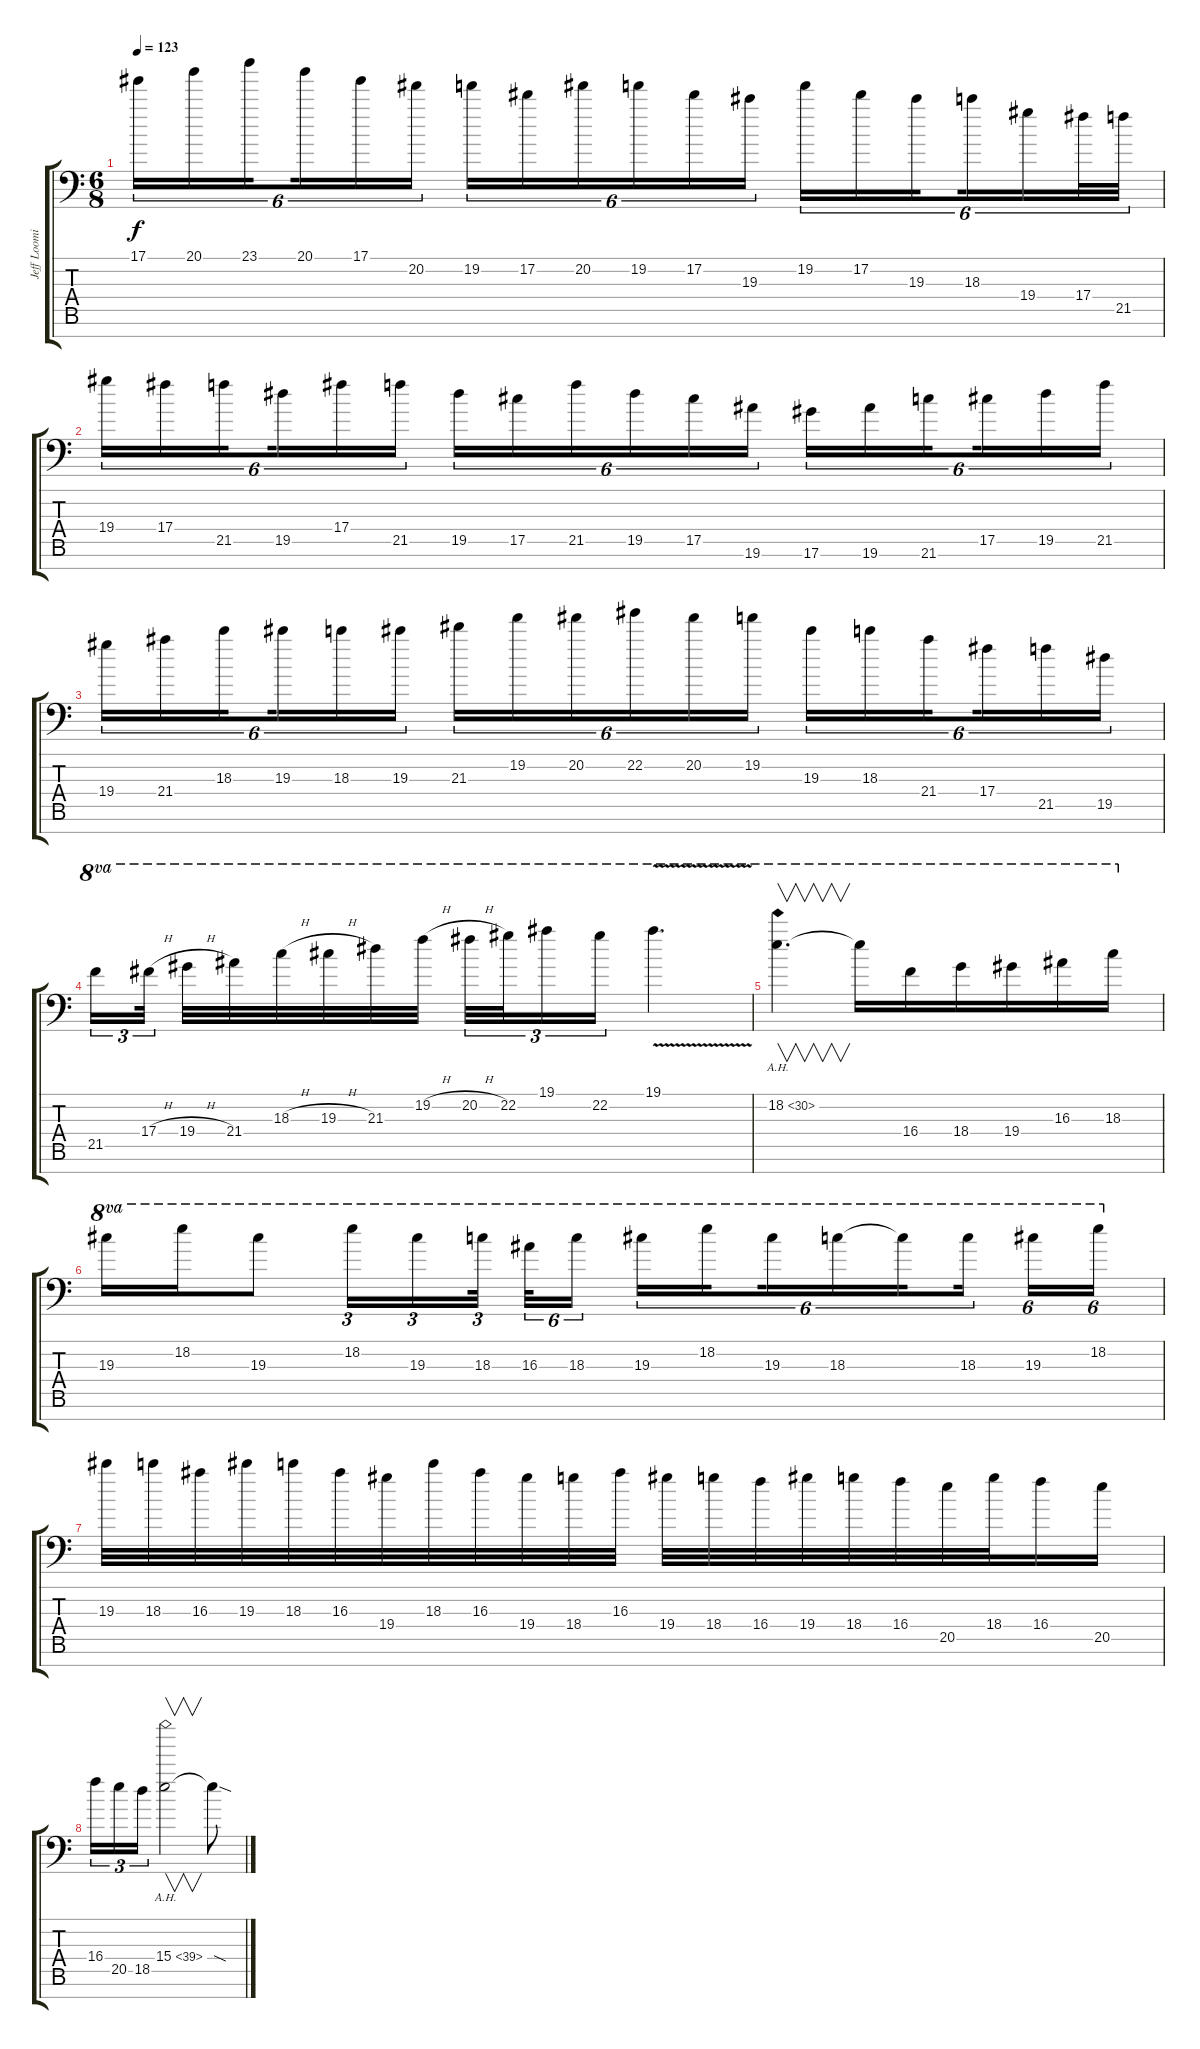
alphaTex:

\track ("Jeff Loomis Lead" "Jeff Loomi") {instrument distortionguitar}
\staff {score tabs}
\tuning (Eb4 Bb3 Gb3 Db3 Ab2 Eb2 Bb1) {hide}
\ts (6 8)
\tempo 123
\clef f4
\ks c
17.1.16{tu (6 4) dy f} 20.1.16{tu (6 4)} 23.1.16{tu (6 4) beam splitsecondary} 20.1.16{tu (6 4)} 17.1.16{tu (6 4)} 20.2.16{tu (6 4) beam splitsecondary} 19.2.16{tu (6 4)} 17.2.16{tu (6 4)} 20.2.16{tu (6 4)} 19.2.16{tu (6 4)} 17.2.16{tu (6 4)} 19.3.16{tu (6 4) beam splitsecondary} 19.2.16{tu (6 4)} 17.2.16{tu (6 4)} 19.3.16{tu (6 4) beam splitsecondary} 18.3.16{tu (6 4)} 19.4.16{tu (6 4)} 17.4.32{tu (6 4)} 21.5.32{tu (6 4)} |
19.4.16{tu (6 4)} 17.4.16{tu (6 4)} 21.5.16{tu (6 4) beam splitsecondary} 19.5.16{tu (6 4)} 17.4.16{tu (6 4)} 21.5.16{tu (6 4) beam splitsecondary} 19.5.16{tu (6 4)} 17.5.16{tu (6 4)} 21.5.16{tu (6 4)} 19.5.16{tu (6 4)} 17.5.16{tu (6 4)} 19.6.16{tu (6 4) beam splitsecondary} 17.6.16{tu (6 4)} 19.6.16{tu (6 4)} 21.6.16{tu (6 4) beam splitsecondary} 17.5.16{tu (6 4)} 19.5.16{tu (6 4)} 21.5.16{tu (6 4)} |
19.4.16{tu (6 4)} 21.4.16{tu (6 4)} 18.3.16{tu (6 4) beam splitsecondary} 19.3.16{tu (6 4)} 18.3.16{tu (6 4)} 19.3.16{tu (6 4) beam splitsecondary} 21.3.16{tu (6 4)} 19.2.16{tu (6 4)} 20.2.16{tu (6 4)} 22.2.16{tu (6 4)} 20.2.16{tu (6 4)} 19.2.16{tu (6 4) beam splitsecondary} 19.3.16{tu (6 4)} 18.3.16{tu (6 4)} 21.4.16{tu (6 4) beam splitsecondary} 17.4.16{tu (6 4)} 21.5.16{tu (6 4)} 19.5.16{tu (6 4)} |
21.5.16{tu (3 2) ot 8va} 17.4{h}.32{tu (3 2) ot 8va beam splitsecondary} 19.4{h}.32{ot 8va} 21.4.32{ot 8va} 18.3{h}.32{ot 8va} 19.3{h}.32{ot 8va} 21.3.32{ot 8va} 19.2{h}.32{ot 8va beam splitsecondary} 20.2{h}.32{tu (3 2) ot 8va} 22.2.32{tu (3 2) ot 8va} 19.1.16{tu (3 2) ot 8va} 22.2.16{tu (3 2) ot 8va} 19.1{v}.4{d ot 8va} |
18.2{ah 12}.4{v d ot 8va} 18.2{t}.16{ot 8va} 16.4.16{ot 8va} 18.4.16{ot 8va} 19.4.16{ot 8va} 16.3.16{ot 8va} 18.3.16{ot 8va} |
19.3.16{ot 8va} 18.2.16{ot 8va} 19.3.8{ot 8va} 18.2.16{tu (3 2) ot 8va} 19.3.16{tu (3 2) ot 8va} 18.3.32{tu (3 2) ot 8va} 16.3.32{tu (6 4) ot 8va} 18.3.16{tu (6 4) ot 8va} 19.3.16{tu (6 4) ot 8va} 18.2.16{tu (6 4) ot 8va beam splitsecondary} 19.3.16{tu (6 4) ot 8va} 18.3.16{tu (6 4) ot 8va} 18.3{t}.16{tu (6 4) ot 8va beam splitsecondary} 18.3.16{tu (6 4) ot 8va} 19.3.16{tu (6 4) ot 8va} 18.2.16{tu (6 4) ot 8va} |
19.3.32 18.3.32 16.3.32 19.3.32 18.3.32 16.3.32 19.4.32 18.3.32 16.3.32 19.4.32 18.4.32 16.3.32 19.4.32 18.4.32 16.4.32 19.4.32 18.4.32 16.4.32 20.5.32 18.4.32 16.4.16 20.5.16 |
16.4.16{tu (3 2)} 20.5.16{tu (3 2)} 18.5.16{tu (3 2)} 15.4{ah 24}.2{v} 15.4{sod t}.8
